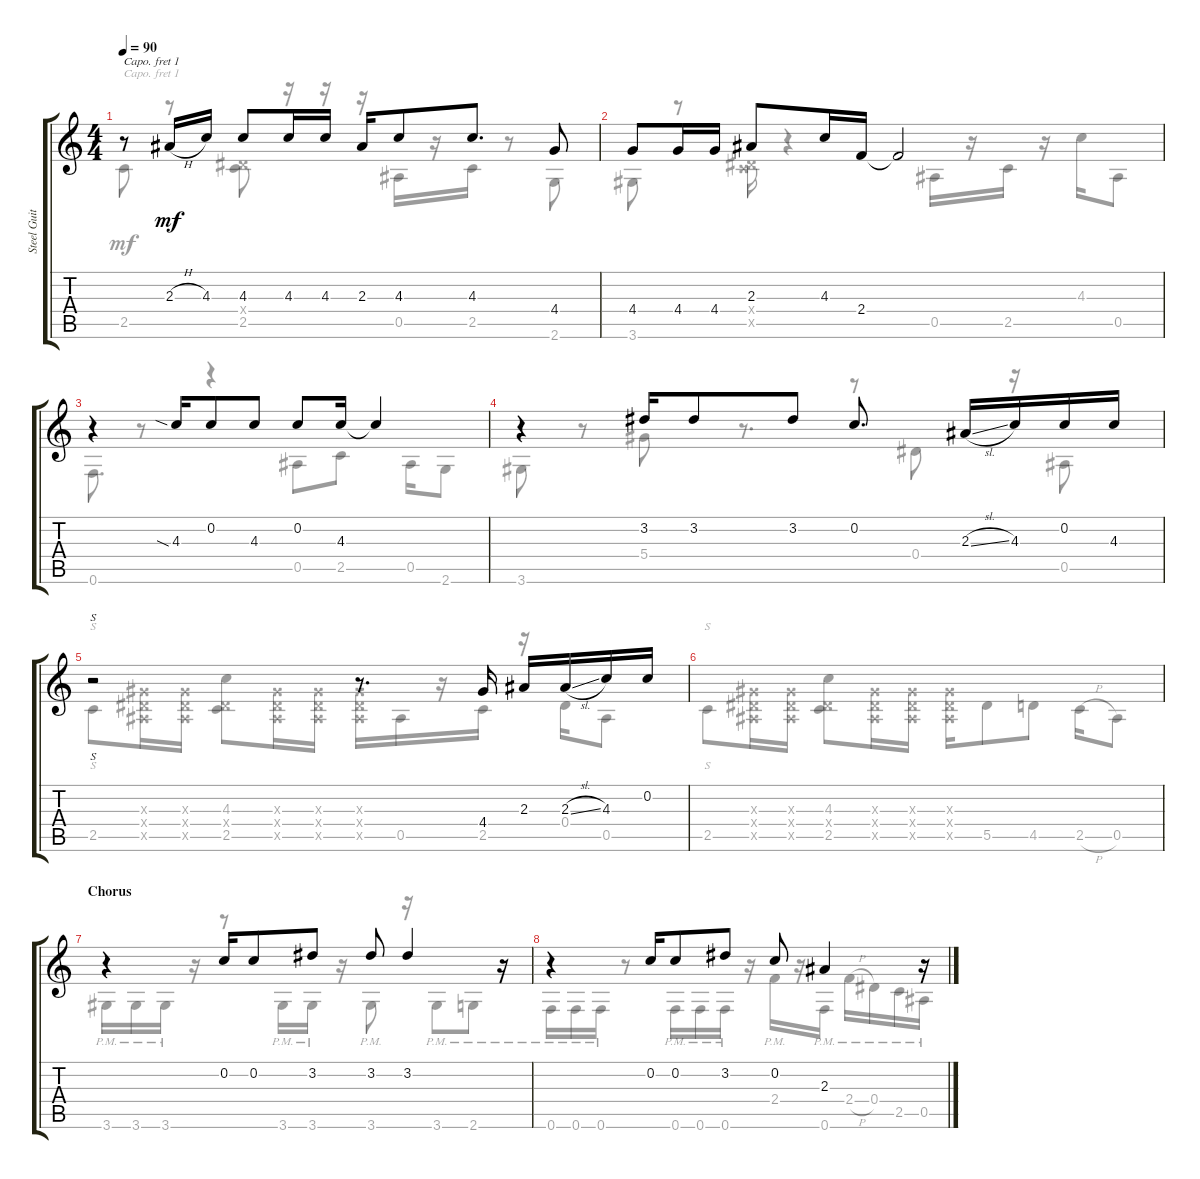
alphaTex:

\track ("Steel Guitar" "Steel Guit") {instrument acousticguitarsteel}
\staff {score tabs}
\capo 1
\tuning (E4 B3 G3 D3 A2 E2) {hide}
\voice
\ts (4 4)
\tempo 90
\clef g2
\ks c
r.8{dy mf} 2.3{h}.16 4.3.16 4.3.8 4.3.16 4.3.16 2.3.16 4.3.8 4.3.8{d} 4.4.8 |
4.4.8 4.4.16 4.4.16 2.3.8 4.3.16 2.4.16 2.4{t}.2 |
r.4 4.3{sia}.16 0.2.8 4.3.8 0.2.8 4.3.16 4.3{t}.4 |
r.4 3.2.16 3.2.8 3.2.8 0.2.8{d} 2.3{sl}.16 4.3.16 0.2.16 4.3.16 |
r.2{s} r.8{d} 4.4.16 2.3.16 2.3{sl}.16 4.3.16 0.2.16 |
|
\section ("" "Chorus")
r.4 0.2.16 0.2.8 3.2.8 3.2.8 3.2.4 r.16 |
r.4 0.2.16 0.2.8 3.2.8 0.2.8 2.3.4 r.16
\voice
\clef g2
\ottava regular
\simile none
\ks c
2.5.8{dy mf} r.8 (0.4{x} 2.5).8 r.16 r.16 r.16 0.5.16 r.16 2.5.16 r.8 2.6.8 |
3.6.8 r.8 (0.4{x} 2.5{x}).16 r.4 0.5.16 r.16 2.5.16 r.16 4.3.16 0.5.8 |
0.6.8{d} r.8 r.4 0.5.8 2.5.8 0.5.16 2.6.8 |
3.6.8 r.8 5.4.8 r.8{d} r.8 0.4.8 r.16 0.5.8 |
2.5.8{s} (0.3{x} 0.4{x} 0.5{x}).16 (0.3{x} 0.4{x} 0.5{x}).16 (4.3 0.4{x} 2.5).8 (0.3{x} 0.4{x} 0.5{x}).16 (0.3{x} 0.4{x} 0.5{x}).16 (0.3{x} 0.4{x} 0.5{x}).16 0.5.16 r.16 2.5.16 r.16 0.4.16 0.5.8 |
2.5.8{s} (0.3{x} 0.4{x} 0.5{x}).16 (0.3{x} 0.4{x} 0.5{x}).16 (4.3 0.4{x} 2.5).8 (0.3{x} 0.4{x} 0.5{x}).16 (0.3{x} 0.4{x} 0.5{x}).16 (0.3{x} 0.4{x} 0.5{x}).16 5.5.8 4.5.8 2.5{h}.16 0.5.8 |
3.6{pm}.16 3.6{pm}.16 3.6{pm}.16 r.16 r.8 3.6{pm}.16 3.6{pm}.16 r.16 3.6{pm}.8 r.16 3.6{pm}.8 2.6{pm}.8 |
0.6{pm}.16 0.6{pm}.16 0.6{pm}.16 r.8 0.6{pm}.16 0.6{pm}.16 0.6{pm}.16 r.16 2.4{pm}.16 r.16 0.6{pm}.16 2.4{h pm}.16 0.4{pm}.16 2.5{pm}.16 0.5{pm}.16
